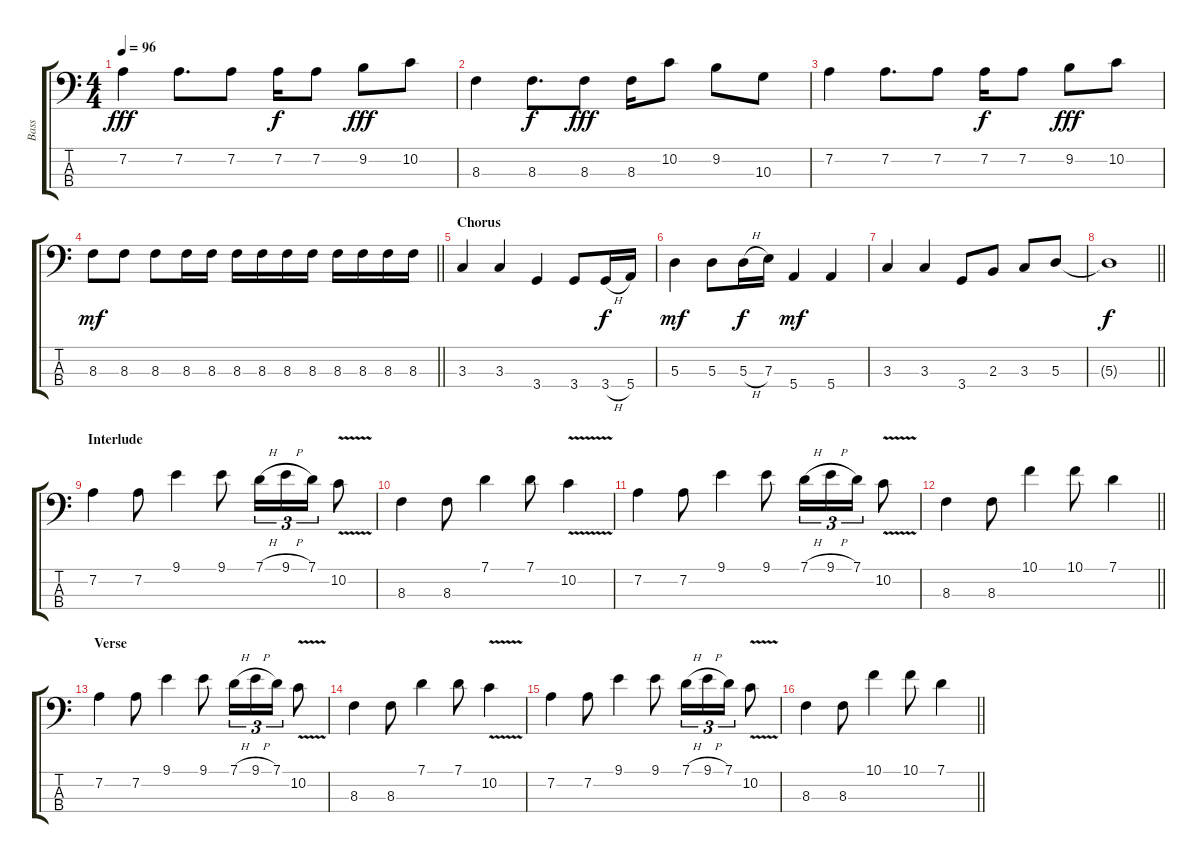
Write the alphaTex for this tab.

\track ("Bass" "Bass") {instrument electricbassfinger}
\staff {score tabs}
\tuning (G2 D2 A1 E1) {hide}
\ts (4 4)
\tempo 96
\clef f4
\ks c
7.2.4{dy fff} 7.2.8{d} 7.2.8 7.2.16{dy f} 7.2.8 9.2.8{dy fff} 10.2.8 |
8.3.4 8.3.8{d dy f} 8.3.8{dy fff} 8.3.16 10.2.8 9.2.8 10.3.8 |
7.2.4 7.2.8{d} 7.2.8 7.2.16{dy f} 7.2.8 9.2.8{dy fff} 10.2.8 |
\barLineRight lightlight
8.3.8{dy mf} 8.3.8 8.3.8 8.3.16 8.3.16 8.3.16 8.3.16 8.3.16 8.3.16 8.3.16 8.3.16 8.3.16 8.3.16 |
\section ("" "Chorus")
3.3.4 3.3.4 3.4.4 3.4.8 3.4{h}.16{dy f} 5.4.16 |
5.3.4{dy mf} 5.3.8 5.3{h}.16{dy f} 7.3.16 5.4.4{dy mf} 5.4.4 |
3.3.4 3.3.4 3.4.8 2.3.8 3.3.8 5.3.8 |
\barLineRight lightlight
5.3{t}.1{dy f} |
\section ("" "Interlude")
7.2.4 7.2.8 9.1.4 9.1.8 7.1{h}.16{tu (3 2)} 9.1{h}.16{tu (3 2)} 7.1.16{tu (3 2)} 10.2{v}.8 |
8.3.4 8.3.8 7.1.4 7.1.8 10.2{v}.4 |
7.2.4 7.2.8 9.1.4 9.1.8 7.1{h}.16{tu (3 2)} 9.1{h}.16{tu (3 2)} 7.1.16{tu (3 2)} 10.2{v}.8 |
\barLineRight lightlight
8.3.4 8.3.8 10.1.4 10.1.8 7.1.4 |
\section ("" "Verse")
7.2.4 7.2.8 9.1.4 9.1.8 7.1{h}.16{tu (3 2)} 9.1{h}.16{tu (3 2)} 7.1.16{tu (3 2)} 10.2{v}.8 |
8.3.4 8.3.8 7.1.4 7.1.8 10.2{v}.4 |
7.2.4 7.2.8 9.1.4 9.1.8 7.1{h}.16{tu (3 2)} 9.1{h}.16{tu (3 2)} 7.1.16{tu (3 2)} 10.2{v}.8 |
\barLineRight lightlight
8.3.4 8.3.8 10.1.4 10.1.8 7.1.4
